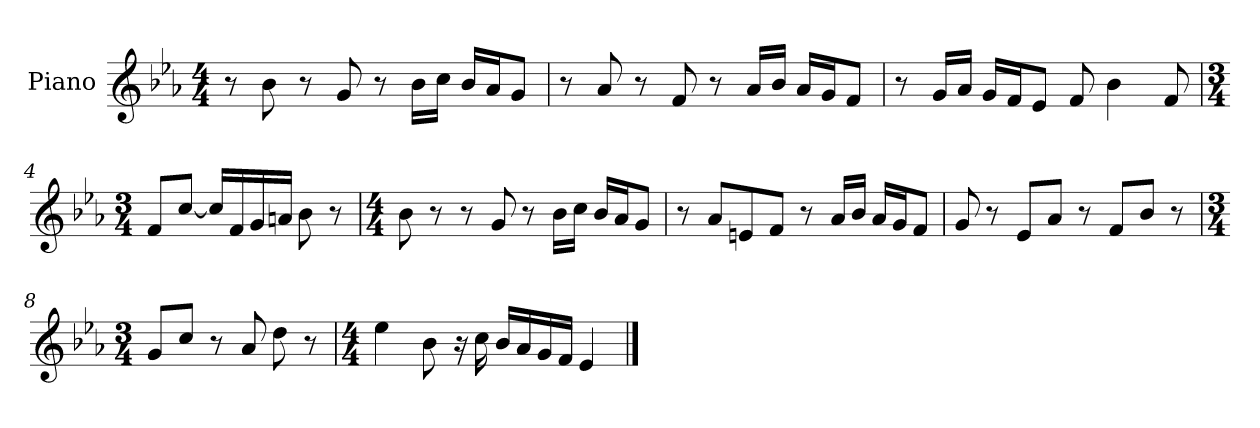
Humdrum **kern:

**kern
*part1
*staff1
*I"Piano
*I'Pno.
*clefG2
*k[b-e-a-]
*M4/4
=1
8r
8b-\
8r
8g/
8r
16b-\LL
16cc\JJ
16b-/LL
16a-/J
8g/J
=2
8r
8a-/
8r
8f/
8r
16a-/LL
16b-/JJ
16a-/LL
16g/J
8f/J
=3
8r
16g/LL
16a-/JJ
16g/LL
16f/J
8e-/J
8f/
4b-\
8f/
=4
*M3/4
8f/L
[8cc/J
16cc/LL]
16f/
16g/
16an/JJ
8b-\
8r
!!LO:LB:g=z
=5
*M4/4
8b-\
8r
8r
8g/
8r
16b-\LL
16cc\JJ
16b-/LL
16a-/J
8g/J
=6
8r
8a-/L
8en/
8f/J
8r
16a-/LL
16b-/JJ
16a-/LL
16g/J
8f/J
=7
8g/
8r
8e-/L
8a-/J
8r
8f/L
8b-/J
8r
=8
*M3/4
8g/L
8cc/J
8r
8a-/
8dd\
8r
!!LO:LB:g=z
=9
*M4/4
4ee-\
8b-\
16r
16cc\
16b-/LL
16a-/
16g/
16f/JJ
4e-/
==
*-
